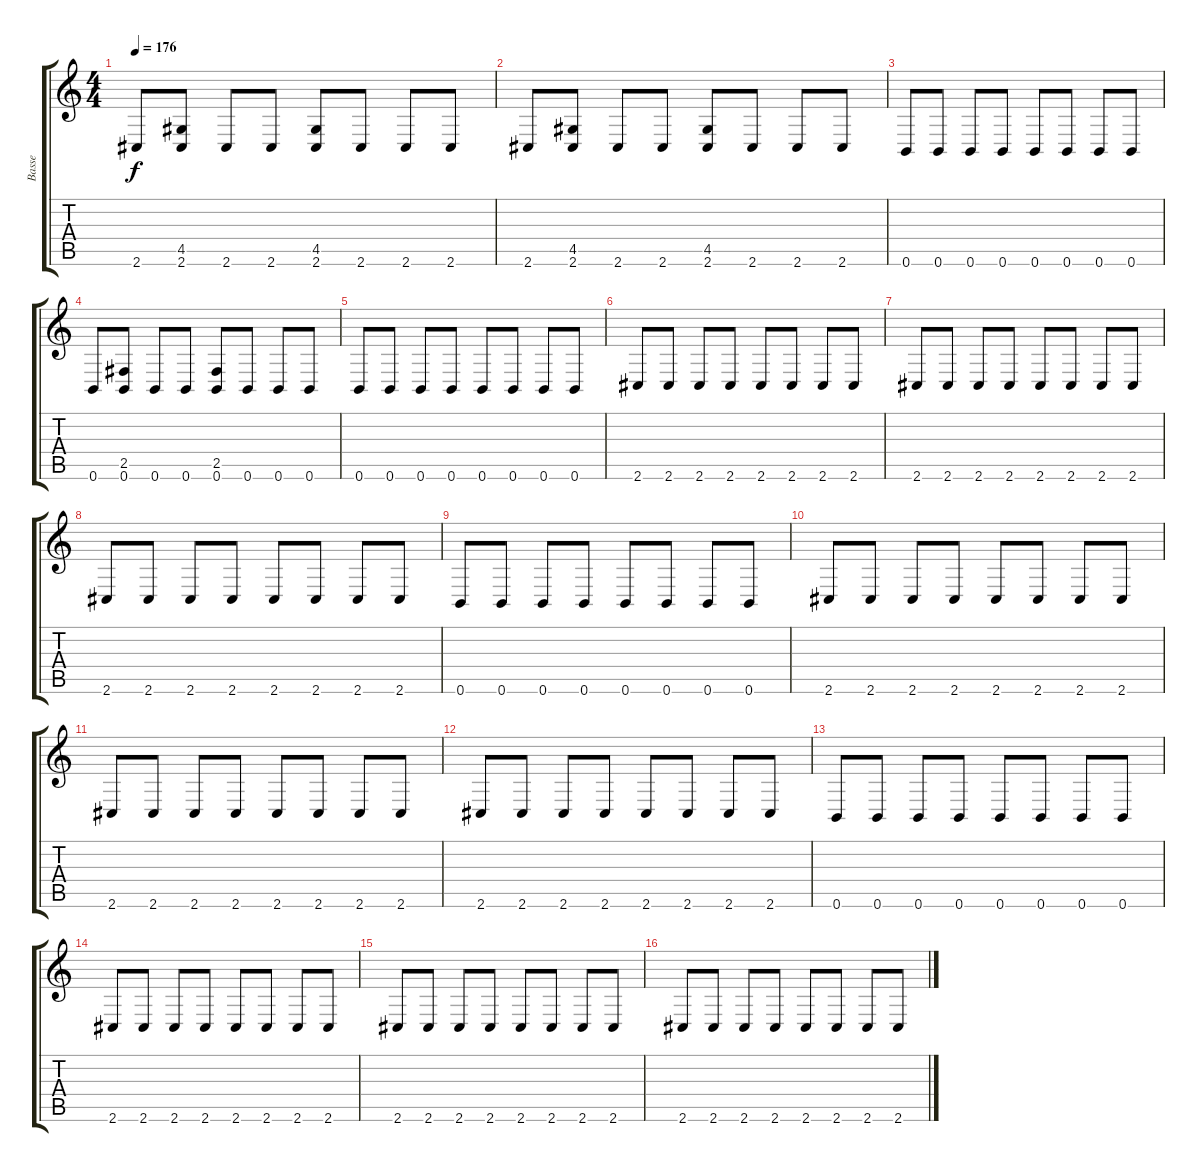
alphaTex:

\track ("Basse" "Basse") {instrument electricbassfinger}
\staff {score tabs}
\tuning (E4 B3 G3 D3 E2 B1) {hide}
\ts (4 4)
\tempo 176
\clef g2
\ks c
2.6.8{dy f} (4.5 2.6).8 2.6.8 2.6.8 (4.5 2.6).8 2.6.8 2.6.8 2.6.8 |
2.6.8 (4.5 2.6).8 2.6.8 2.6.8 (4.5 2.6).8 2.6.8 2.6.8 2.6.8 |
0.6.8 0.6.8 0.6.8 0.6.8 0.6.8 0.6.8 0.6.8 0.6.8 |
0.6.8 (2.5 0.6).8 0.6.8 0.6.8 (2.5 0.6).8 0.6.8 0.6.8 0.6.8 |
0.6.8 0.6.8 0.6.8 0.6.8 0.6.8 0.6.8 0.6.8 0.6.8 |
2.6.8 2.6.8 2.6.8 2.6.8 2.6.8 2.6.8 2.6.8 2.6.8 |
2.6.8 2.6.8 2.6.8 2.6.8 2.6.8 2.6.8 2.6.8 2.6.8 |
2.6.8 2.6.8 2.6.8 2.6.8 2.6.8 2.6.8 2.6.8 2.6.8 |
0.6.8 0.6.8 0.6.8 0.6.8 0.6.8 0.6.8 0.6.8 0.6.8 |
2.6.8 2.6.8 2.6.8 2.6.8 2.6.8 2.6.8 2.6.8 2.6.8 |
2.6.8 2.6.8 2.6.8 2.6.8 2.6.8 2.6.8 2.6.8 2.6.8 |
2.6.8 2.6.8 2.6.8 2.6.8 2.6.8 2.6.8 2.6.8 2.6.8 |
0.6.8 0.6.8 0.6.8 0.6.8 0.6.8 0.6.8 0.6.8 0.6.8 |
2.6.8 2.6.8 2.6.8 2.6.8 2.6.8 2.6.8 2.6.8 2.6.8 |
2.6.8 2.6.8 2.6.8 2.6.8 2.6.8 2.6.8 2.6.8 2.6.8 |
2.6.8 2.6.8 2.6.8 2.6.8 2.6.8 2.6.8 2.6.8 2.6.8
